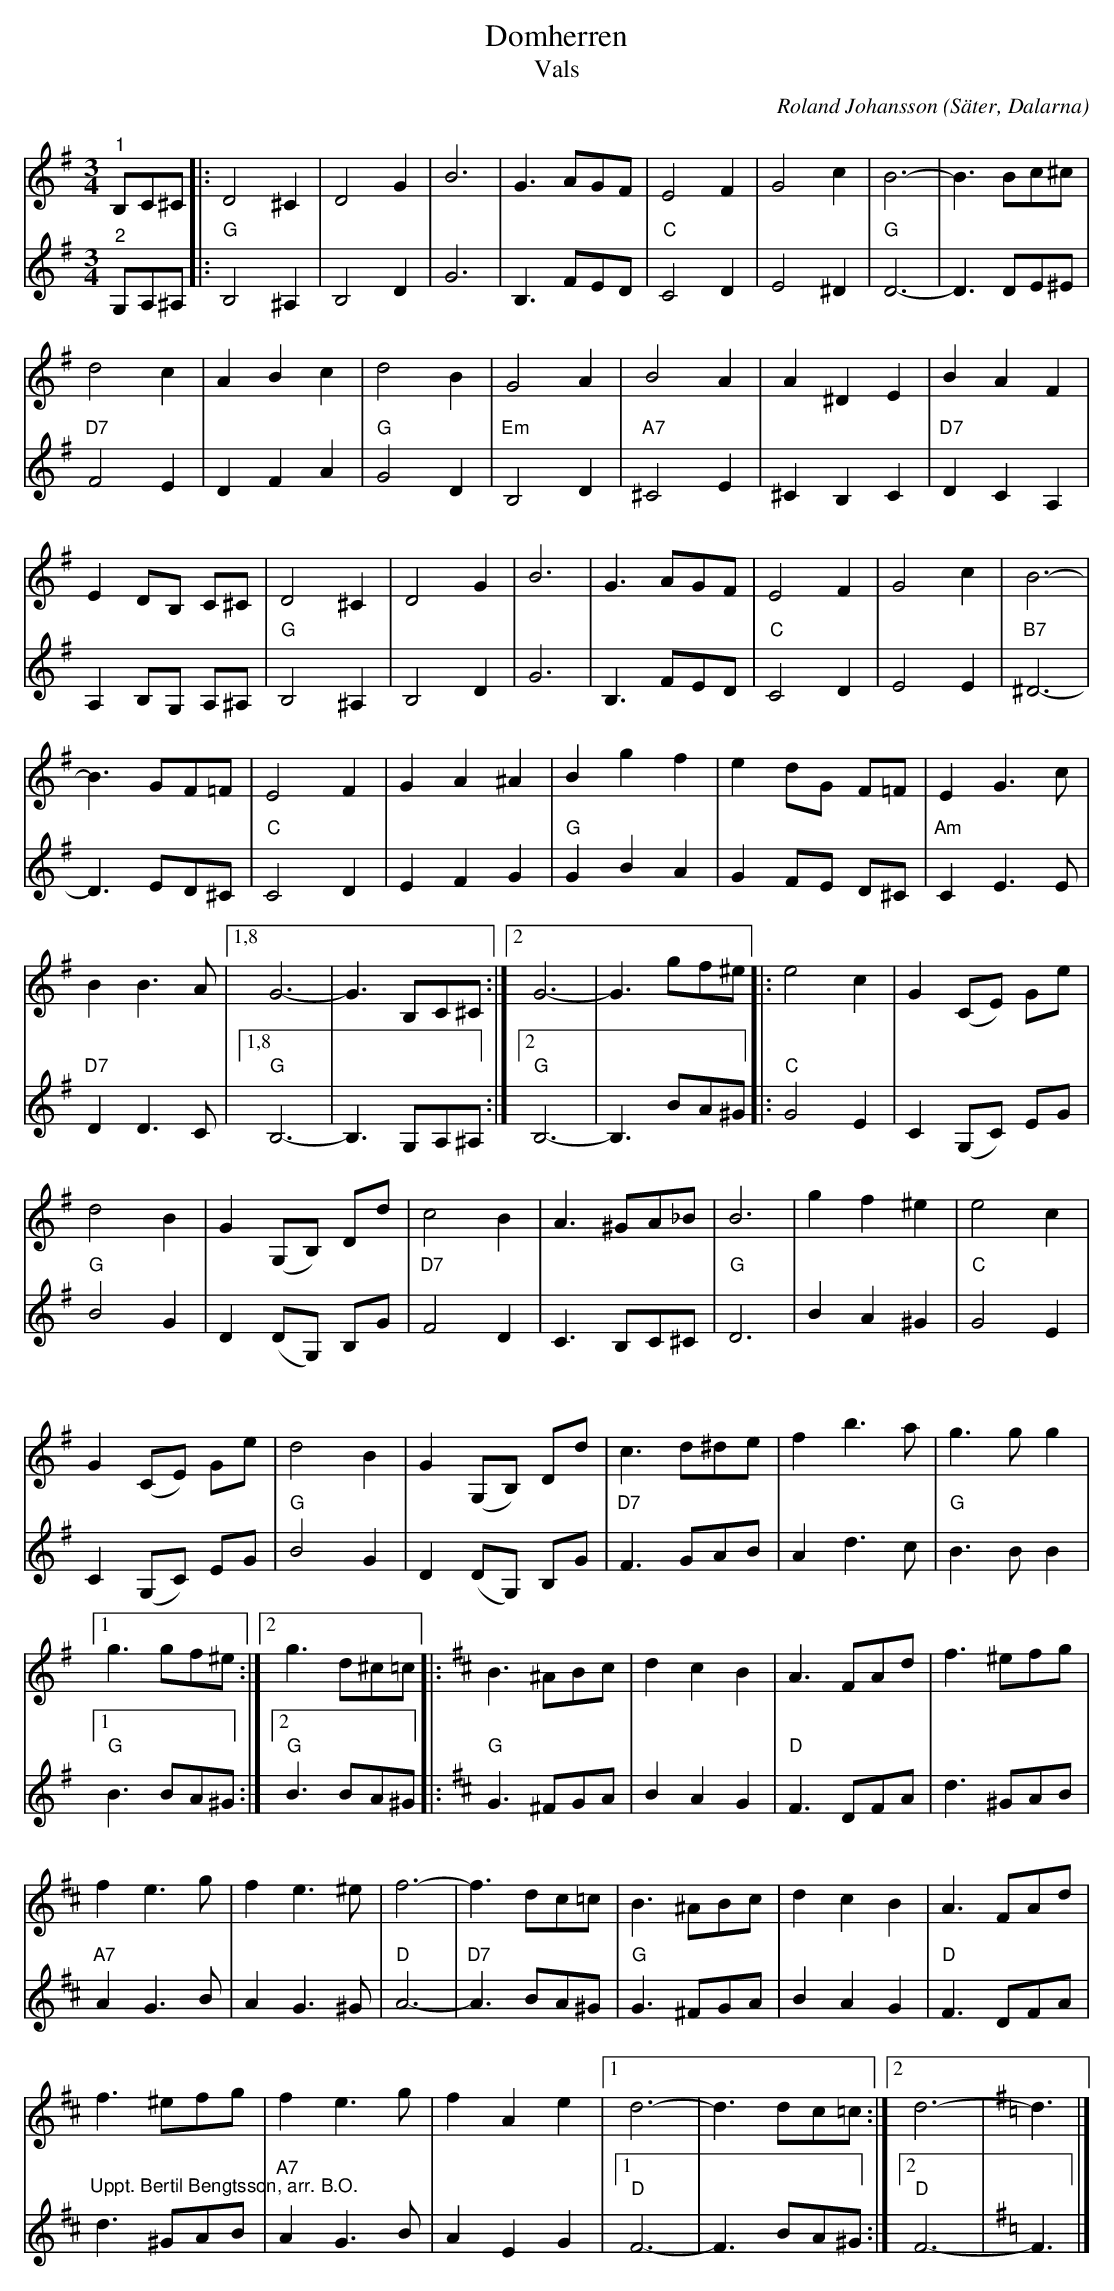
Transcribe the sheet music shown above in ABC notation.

X:1
T:Domherren
T:Vals
C:Roland Johansson
O:Säter, Dalarna
L:1/8
M:3/4
K:G
V:1
"^1" B,C^C |: D4 ^C2 | D4 G2 | B6 | G3 AGF | E4 F2 | G4 c2 | B6- | B3 Bc^c |
d4 c2 | A2 B2 c2 | d4 B2 | G4 A2 | B4 A2 | A2 ^D2 E2 | B2 A2 F2 |
E2 DB, C^C | D4 ^C2 | D4 G2 | B6 | G3 AGF | E4 F2 | G4 c2 | B6- |
B3 GF=F | E4 F2 | G2 A2 ^A2 | B2 g2 f2 | e2 dG F=F | E2 G3 c |
B2 B3 A |1,8 G6- | G3 B,C^C :|2 G6- | G3 gf^e |: e4 c2 | G2 (CE) Ge |
d4 B2 | G2 (G,B,) Dd | c4 B2 | A3 ^GA_B | B6 | g2 f2 ^e2 | e4 c2 |
G2 (CE) Ge | d4 B2 | G2 (G,B,) Dd | c3 d^de | f2 b3 a | g3 g g2 |1
g3 gf^e :|2 g3 d^c=c |:[K:D] B3 ^ABc | d2 c2 B2 | A3 FAd | f3 ^efg |
f2 e3 g | f2 e3 ^e | f6- | f3 dc=c | B3 ^ABc | d2 c2 B2 | A3 FAd |
f3 ^efg | f2 e3 g | f2 A2 e2 |1 d6- | d3 dc=c :|2 d6- |[K:G] d3 |]
V:2
"^2" G,A,^A, |:"G" B,4 ^A,2 | B,4 D2 | G6 | B,3 FED |"C" C4 D2 | E4 ^D2 |"G" D6- | D3 DE^E |
"D7" F4 E2 | D2 F2 A2 |"G" G4 D2 |"Em" B,4 D2 |"A7" ^C4 E2 | ^C2 B,2 C2 |"D7" D2 C2 A,2 |
A,2 B,G, A,^A, |"G" B,4 ^A,2 | B,4 D2 | G6 | B,3 FED |"C" C4 D2 | E4 E2 |"B7" ^D6- | D3 ED^C |
"C" C4 D2 | E2 F2 G2 |"G" G2 B2 A2 | G2 FE D^C |"Am" C2 E3 E |"D7" D2 D3 C |1,8"G" B,6- |
B,3 G,A,^A, :|2"G" B,6- | B,3 BA^G |:"C" G4 E2 | C2 (G,C) EG |"G" B4 G2 | D2 (DG,) B,G |
"D7" F4 D2 | C3 B,C^C |"G" D6 | B2 A2 ^G2 |"C" G4 E2 | C2 (G,C) EG |"G" B4 G2 | D2 (DG,) B,G |
"D7" F3 GAB | A2 d3 c |"G" B3 B B2 |1"G" B3 BA^G :|2"G" B3 BA^G |:[K:D]"G" G3 ^FGA |
B2 A2 G2 |"D" F3 DFA | d3 ^GAB |"A7" A2 G3 B | A2 G3 ^G |"D" A6- |"D7" A3 BA^G |"G" G3 ^FGA |
B2 A2 G2 |"D" F3 DFA | "^Uppt. Bertil Bengtsson, arr. B.O." d3 ^GAB |"A7" A2 G3 B | A2 E2 G2 |1"D" F6- |
F3 BA^G :|2"D" F6- |[K:G] F3 |]
